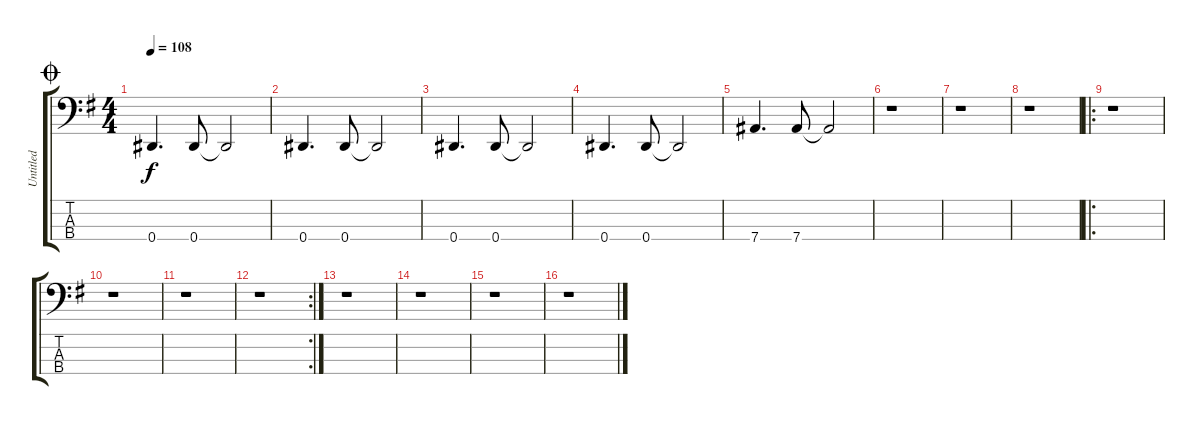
\track ("Untitled" "Untitled") {instrument electricbassfinger}
\staff {score tabs}
\tuning (Gb2 Db2 Ab1 Eb1) {hide}
\ts (4 4)
\jump coda
\tempo 108
\clef f4
\ks g
0.4.4{d dy f} 0.4.8 0.4{t}.2 |
0.4.4{d} 0.4.8 0.4{t}.2 |
0.4.4{d} 0.4.8 0.4{t}.2 |
0.4.4{d} 0.4.8 0.4{t}.2 |
7.4.4{d} 7.4.8 7.4{t}.2 |
r.1 |
r.1 |
r.1 |
\ro
r.1 |
r.1 |
r.1 |
\rc 2
r.1 |
r.1 |
r.1 |
r.1 |
r.1
